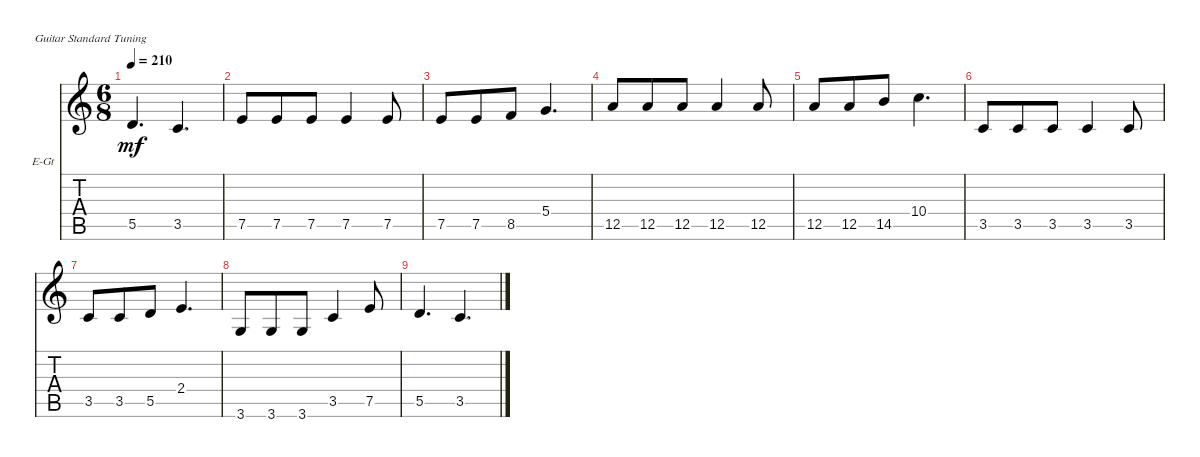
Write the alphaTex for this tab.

\defaultSystemsLayout 4
\bracketExtendMode nobrackets
\firstSystemTrackNameOrientation horizontal
\otherSystemsTrackNameOrientation horizontal
\track ("Голос" "E-Gt") {instrument electricguitarclean}
\staff {score tabs}
\tuning (E4 B3 G3 D3 A2 E2)
\ts (6 8)
\tempo 210
\clef g2
\ks c
5.5.4{d dy mf} 3.5.4{d} |
7.5.8 7.5.8 7.5.8 7.5.4 7.5.8 |
7.5.8 7.5.8 8.5.8 5.4.4{d} |
12.5.8 12.5.8 12.5.8 12.5.4 12.5.8 |
12.5.8 12.5.8 14.5.8 10.4.4{d} |
3.5.8 3.5.8 3.5.8 3.5.4 3.5.8 |
3.5.8 3.5.8 5.5.8 2.4.4{d} |
3.6.8 3.6.8 3.6.8 3.5.4 7.5.8 |
5.5.4{d} 3.5.4{d}
